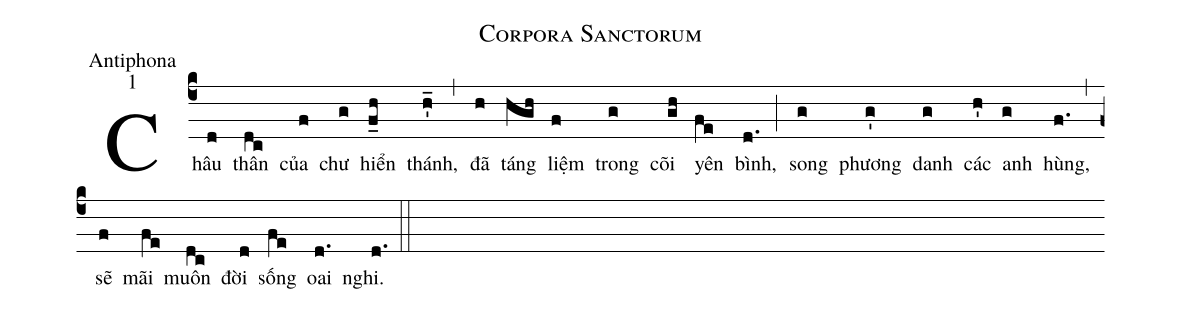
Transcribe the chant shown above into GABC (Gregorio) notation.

name:Corpora Sanctorum;
office-part:Antiphona;
mode:1;
%%
(c4)Châu(d) thân(dc) của(f) chư(g) hiển(f_h) thánh,(h'_) (,) đã(h) táng(hgh) liệm(f) trong(g) cõi(gh) yên(fe) bình,(d.) (;) song(g) phương(g') danh(g) các(h') anh(g) hùng,(f.) (,) sẽ(f) mãi(fe) muôn(dc) đời(d) sống(fe) oai(d.) nghi.(d.) (::)
